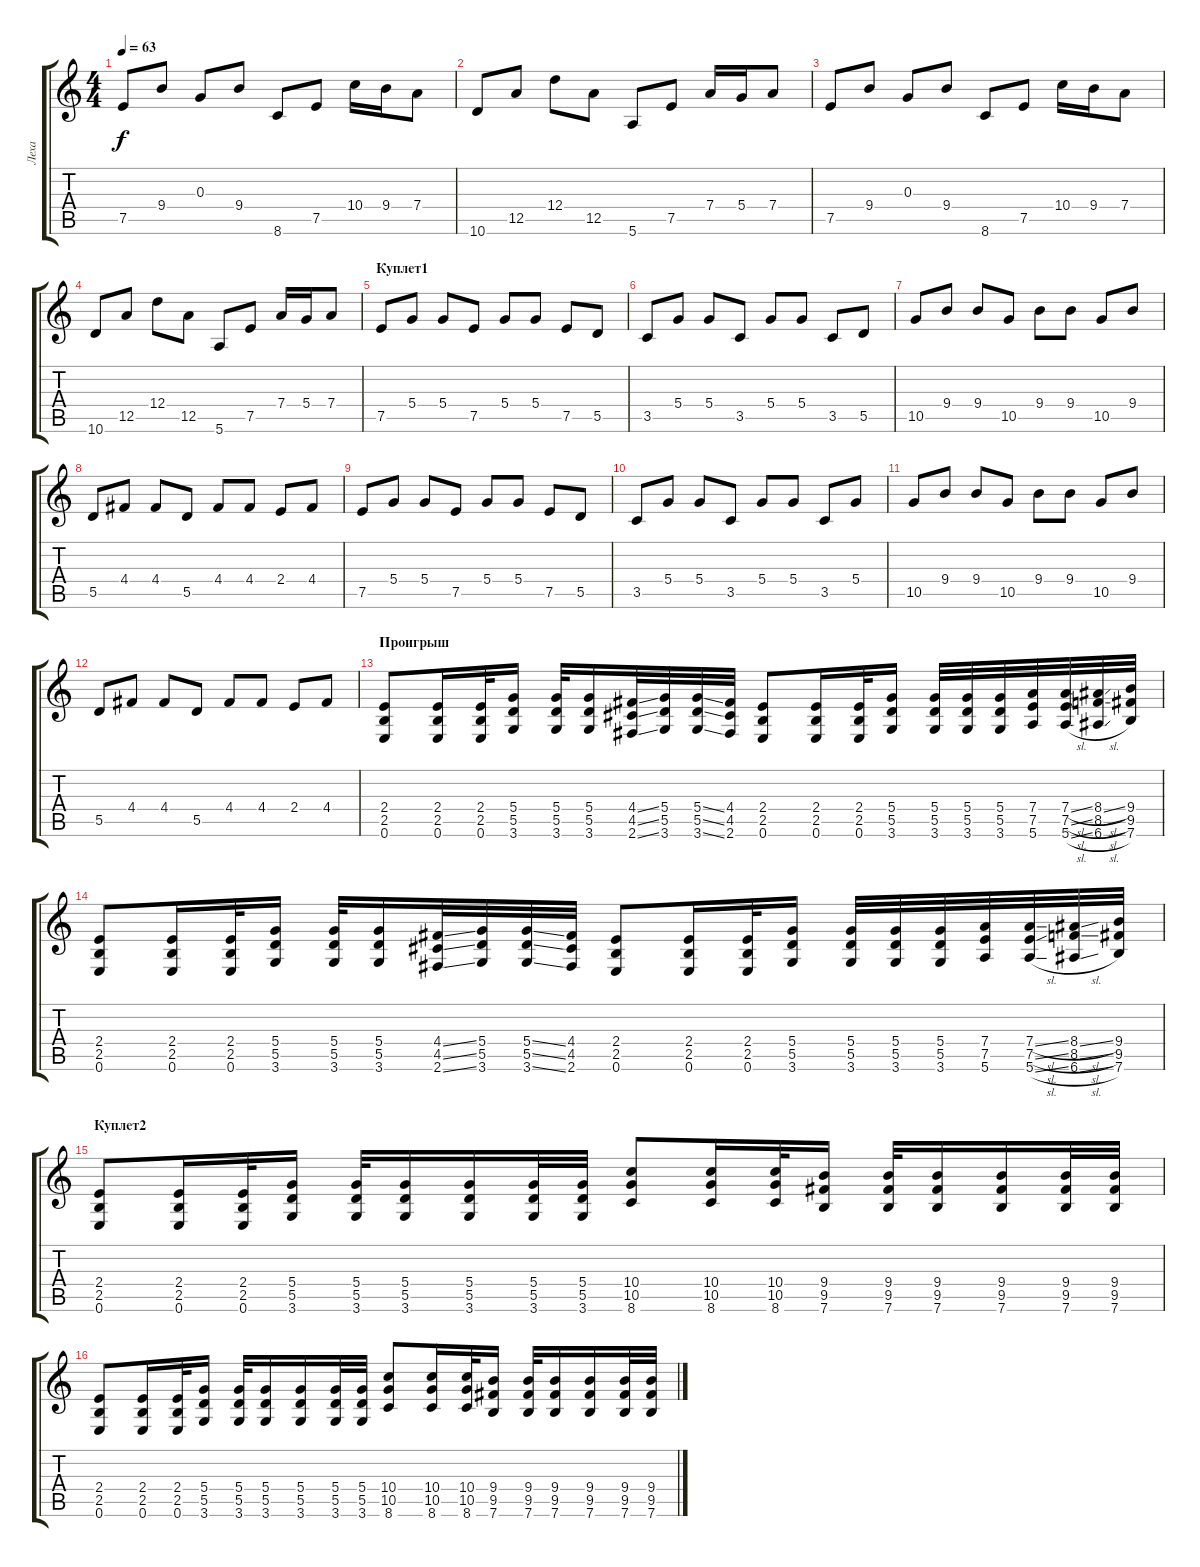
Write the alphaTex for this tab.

\track ("Леха" "Леха") {instrument distortionguitar}
\staff {score tabs}
\tuning (E4 B3 G3 D3 A2 E2) {hide}
\ts (4 4)
\tempo 63
\clef g2
\ks c
7.5.8{dy f instrument acousticguitarsteel} 9.4.8 0.3.8 9.4.8 8.6.8 7.5.8 10.4.16 9.4.16 7.4.8 |
10.6.8{instrument acousticguitarsteel} 12.5.8 12.4.8 12.5.8 5.6.8 7.5.8 7.4.16 5.4.16 7.4.8 |
7.5.8 9.4.8 0.3.8 9.4.8 8.6.8 7.5.8 10.4.16 9.4.16 7.4.8 |
10.6.8{instrument overdrivenguitar} 12.5.8 12.4.8 12.5.8 5.6.8 7.5.8 7.4.16 5.4.16 7.4.8 |
\section ("" "Куплет1")
7.5.8{balance 5 instrument distortionguitar} 5.4.8 5.4.8 7.5.8 5.4.8 5.4.8 7.5.8 5.5.8 |
3.5.8 5.4.8 5.4.8 3.5.8 5.4.8 5.4.8 3.5.8 5.5.8 |
10.5.8 9.4.8 9.4.8 10.5.8 9.4.8 9.4.8 10.5.8 9.4.8 |
5.5.8 4.4.8 4.4.8 5.5.8 4.4.8 4.4.8 2.4.8 4.4.8 |
7.5.8 5.4.8 5.4.8 7.5.8 5.4.8 5.4.8 7.5.8 5.5.8 |
3.5.8 5.4.8 5.4.8 3.5.8 5.4.8 5.4.8 3.5.8 5.4.8 |
10.5.8 9.4.8 9.4.8 10.5.8 9.4.8 9.4.8 10.5.8 9.4.8 |
5.5.8 4.4.8 4.4.8 5.5.8 4.4.8 4.4.8 2.4.8 4.4.8 |
\section ("" "Проигрыш")
(2.4 2.5 0.6).8 (2.4 2.5 0.6).16 (2.4 2.5 0.6).32 (5.4 5.5 3.6).16 (5.4 5.5 3.6).32 (5.4 5.5 3.6).16 (4.4{ss} 4.5{ss} 2.6{ss}).32 (5.4 5.5 3.6).32 (5.4{ss} 5.5{ss} 3.6{ss}).32 (4.4 4.5 2.6).32 (2.4 2.5 0.6).8 (2.4 2.5 0.6).16 (2.4 2.5 0.6).32 (5.4 5.5 3.6).16 (5.4 5.5 3.6).32 (5.4 5.5 3.6).32 (5.4 5.5 3.6).32 (7.4 7.5 5.6).32 (7.4{sl} 7.5{sl} 5.6{sl}).32 (8.4{sl} 8.5{sl} 6.6{sl}).32 (9.4 9.5 7.6).32 |
(2.4 2.5 0.6).8 (2.4 2.5 0.6).16 (2.4 2.5 0.6).32 (5.4 5.5 3.6).16 (5.4 5.5 3.6).32 (5.4 5.5 3.6).16 (4.4{ss} 4.5{ss} 2.6{ss}).32 (5.4 5.5 3.6).32 (5.4{ss} 5.5{ss} 3.6{ss}).32 (4.4 4.5 2.6).32 (2.4 2.5 0.6).8 (2.4 2.5 0.6).16 (2.4 2.5 0.6).32 (5.4 5.5 3.6).16 (5.4 5.5 3.6).32 (5.4 5.5 3.6).32 (5.4 5.5 3.6).32 (7.4 7.5 5.6).32 (7.4{sl} 7.5{sl} 5.6{sl}).32 (8.4{sl} 8.5{sl} 6.6{sl}).32 (9.4 9.5 7.6).32 |
\section ("" "Куплет2")
(2.4 2.5 0.6).8 (2.4 2.5 0.6).16 (2.4 2.5 0.6).32 (5.4 5.5 3.6).16 (5.4 5.5 3.6).32 (5.4 5.5 3.6).16 (5.4 5.5 3.6).16 (5.4 5.5 3.6).32 (5.4 5.5 3.6).32 (10.4 10.5 8.6).8 (10.4 10.5 8.6).16 (10.4 10.5 8.6).32 (9.4 9.5 7.6).16 (9.4 9.5 7.6).32 (9.4 9.5 7.6).16 (9.4 9.5 7.6).16 (9.4 9.5 7.6).32 (9.4 9.5 7.6).32 |
(2.4 2.5 0.6).8 (2.4 2.5 0.6).16 (2.4 2.5 0.6).32 (5.4 5.5 3.6).16 (5.4 5.5 3.6).32 (5.4 5.5 3.6).16 (5.4 5.5 3.6).16 (5.4 5.5 3.6).32 (5.4 5.5 3.6).32 (10.4 10.5 8.6).8 (10.4 10.5 8.6).16 (10.4 10.5 8.6).32 (9.4 9.5 7.6).16 (9.4 9.5 7.6).32 (9.4 9.5 7.6).16 (9.4 9.5 7.6).16 (9.4 9.5 7.6).32 (9.4 9.5 7.6).32
